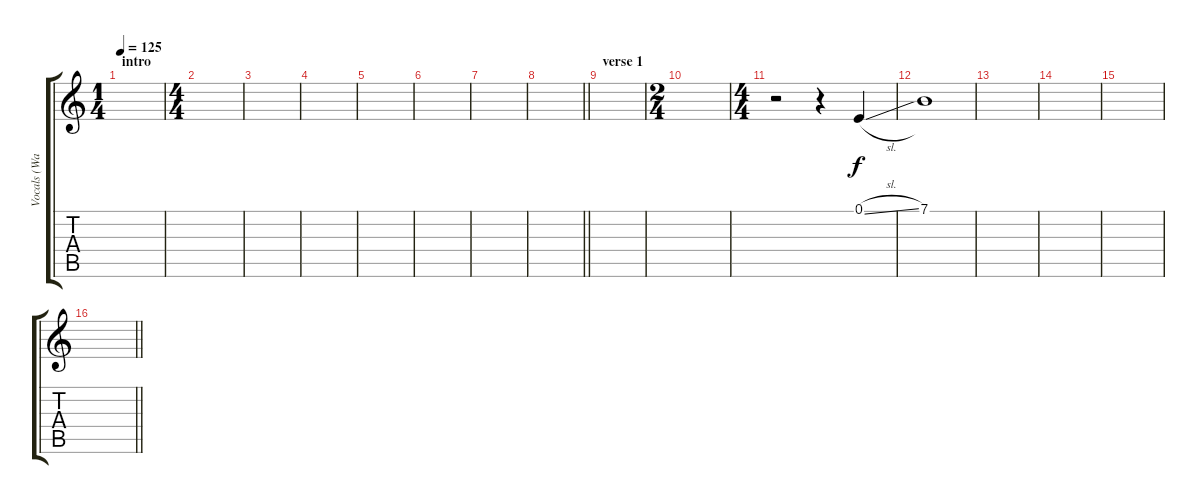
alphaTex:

\track ("Vocals (Waters)" "Vocals (Wa") {instrument lead6voice}
\staff {score tabs}
\tuning (E4 B3 G3 D3 A2 E2) {hide}
\ts (1 4)
\section ("" "intro")
\tempo 125
\clef g2
\ks c
|
\ts (4 4)
|
|
|
|
|
|
\barLineRight lightlight
|
\section ("" "verse 1")
|
\ts (2 4)
|
\ts (4 4)
r.2 r.4 0.1{sl}.4 |
7.1.1 |
|
|
|
\barLineRight lightlight
